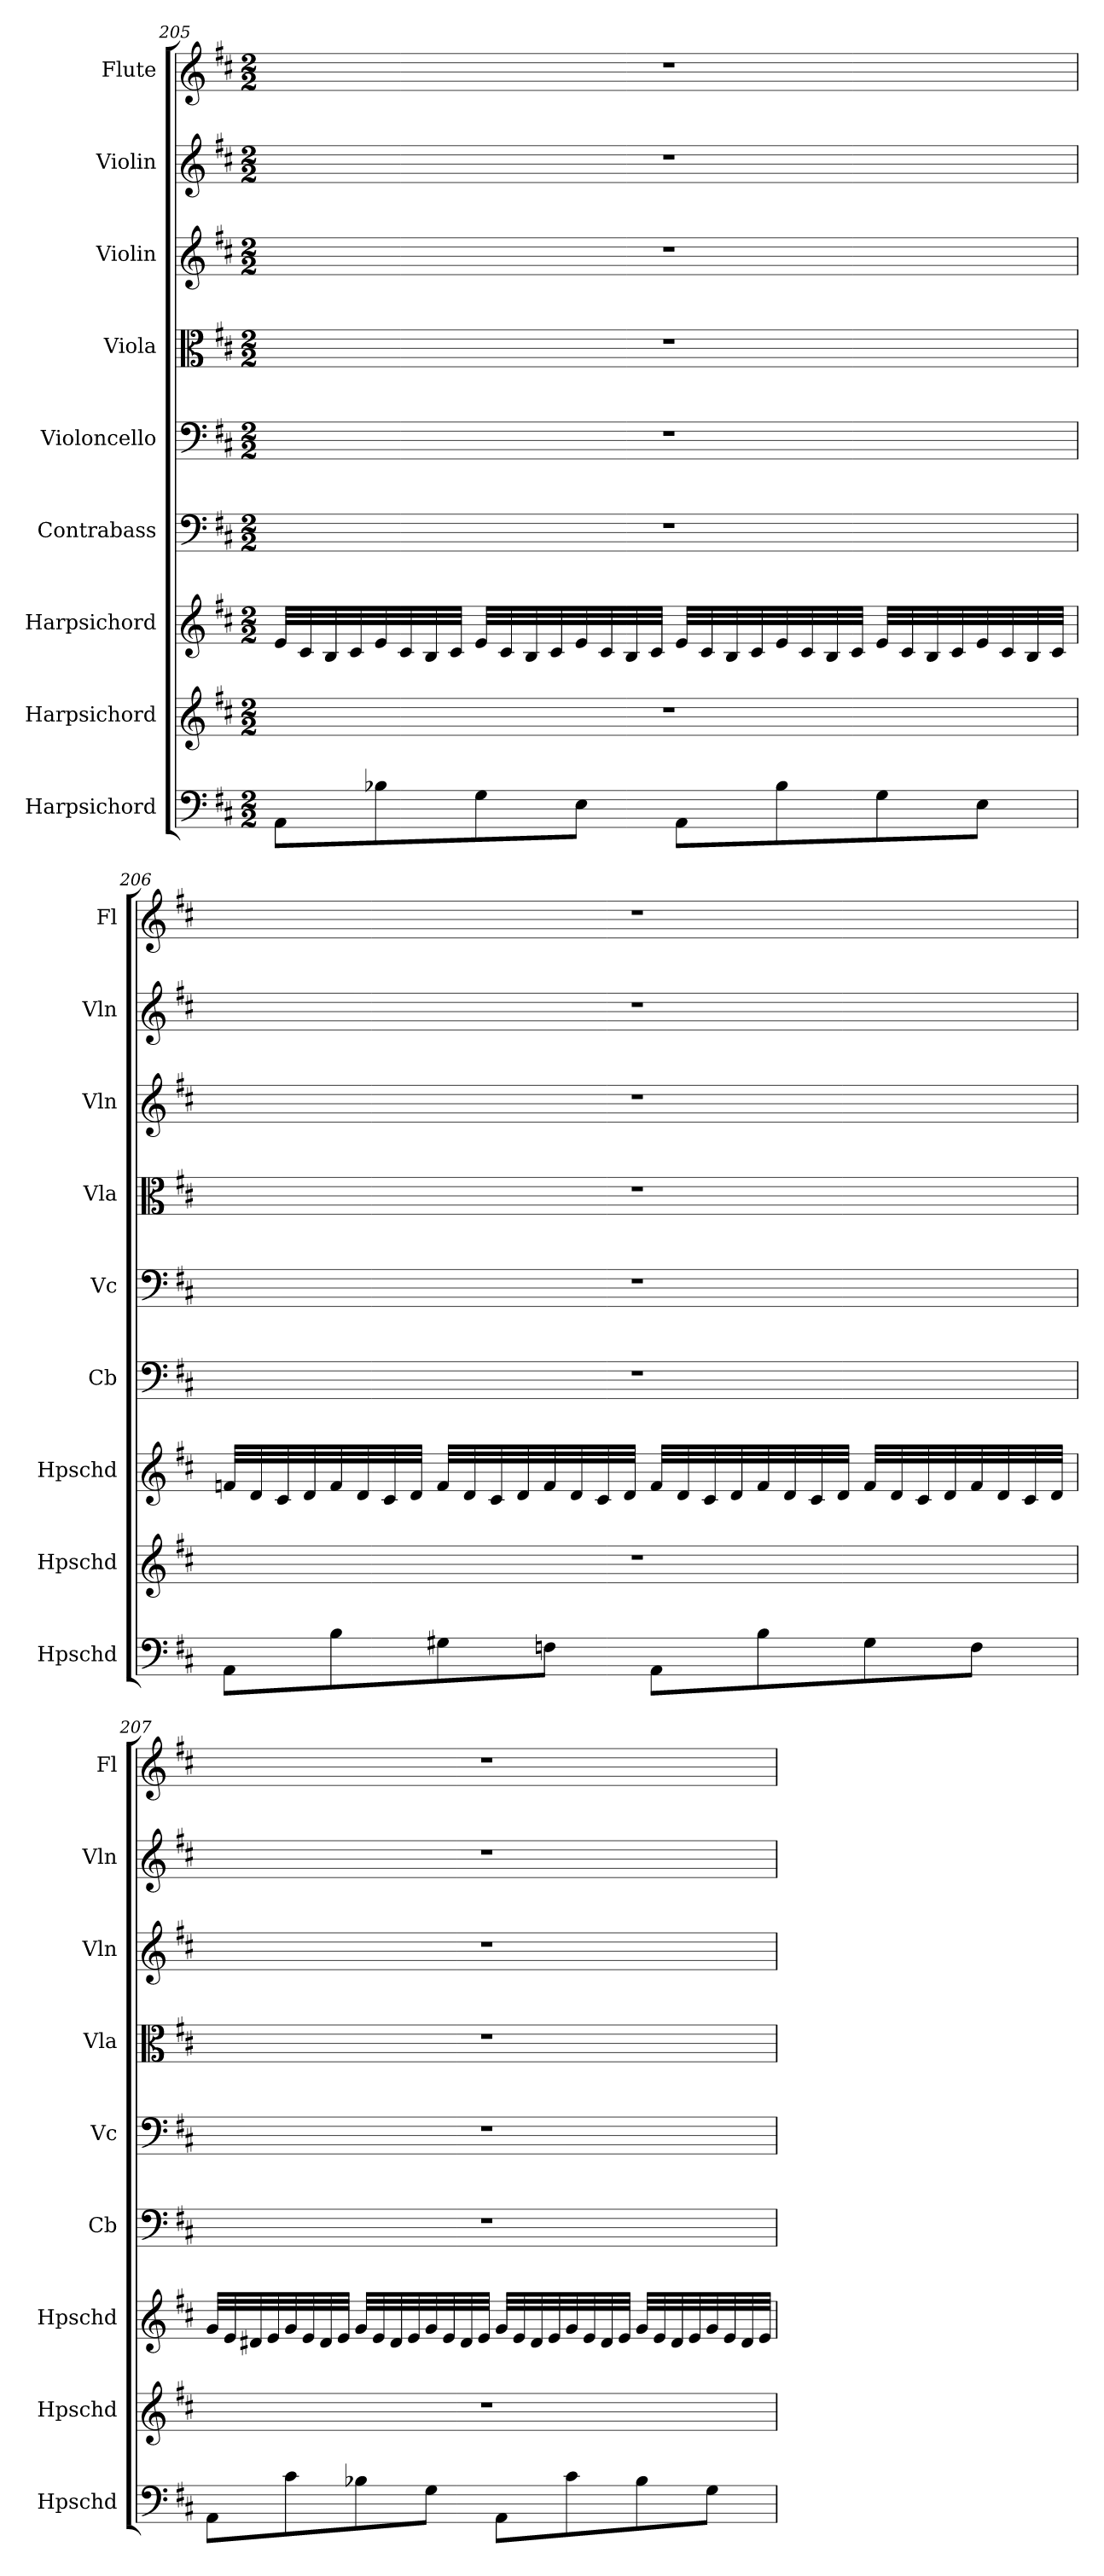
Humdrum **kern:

**kern	**kern	**kern	**kern	**kern	**kern	**kern	**kern	**kern
*part9	*part8	*part7	*part6	*part5	*part4	*part3	*part2	*part1
*staff9	*staff8	*staff7	*staff6	*staff5	*staff4	*staff3	*staff2	*staff1
*I"Harpsichord	*I"Harpsichord	*I"Harpsichord	*I"Contrabass	*I"Violoncello	*I"Viola	*I"Violin	*I"Violin	*I"Flute
*I'Hpschd	*I'Hpschd	*I'Hpschd	*I'Cb	*I'Vc	*I'Vla	*I'Vln	*I'Vln	*I'Fl
*clefF4	*clefG2	*clefG2	*clefF4	*clefF4	*clefC3	*clefG2	*clefG2	*clefG2
*k[f#c#]	*k[f#c#]	*k[f#c#]	*k[f#c#]	*k[f#c#]	*k[f#c#]	*k[f#c#]	*k[f#c#]	*k[f#c#]
*D:	*D:	*D:	*D:	*D:	*D:	*D:	*D:	*D:
*M2/2	*M2/2	*M2/2	*M2/2	*M2/2	*M2/2	*M2/2	*M2/2	*M2/2
=205	=205	=205	=205	=205	=205	=205	=205	=205
8AA\L	1r	32e/LLL	1r	1r	1r	1r	1r	1r
.	.	32c#/	.	.	.	.	.	.
.	.	32B/	.	.	.	.	.	.
.	.	32c#/	.	.	.	.	.	.
8B-X\	.	32e/	.	.	.	.	.	.
.	.	32c#/	.	.	.	.	.	.
.	.	32B/	.	.	.	.	.	.
.	.	32c#/JJJ	.	.	.	.	.	.
8G\	.	32e/LLL	.	.	.	.	.	.
.	.	32c#/	.	.	.	.	.	.
.	.	32B/	.	.	.	.	.	.
.	.	32c#/	.	.	.	.	.	.
8E\J	.	32e/	.	.	.	.	.	.
.	.	32c#/	.	.	.	.	.	.
.	.	32B/	.	.	.	.	.	.
.	.	32c#/JJJ	.	.	.	.	.	.
8AA\L	.	32e/LLL	.	.	.	.	.	.
.	.	32c#/	.	.	.	.	.	.
.	.	32B/	.	.	.	.	.	.
.	.	32c#/	.	.	.	.	.	.
8B-\	.	32e/	.	.	.	.	.	.
.	.	32c#/	.	.	.	.	.	.
.	.	32B/	.	.	.	.	.	.
.	.	32c#/JJJ	.	.	.	.	.	.
8G\	.	32e/LLL	.	.	.	.	.	.
.	.	32c#/	.	.	.	.	.	.
.	.	32B/	.	.	.	.	.	.
.	.	32c#/	.	.	.	.	.	.
8E\J	.	32e/	.	.	.	.	.	.
.	.	32c#/	.	.	.	.	.	.
.	.	32B/	.	.	.	.	.	.
.	.	32c#/JJJ	.	.	.	.	.	.
=206	=206	=206	=206	=206	=206	=206	=206	=206
8AA\L	1r	32fn/LLL	1r	1r	1r	1r	1r	1r
.	.	32d/	.	.	.	.	.	.
.	.	32c#/	.	.	.	.	.	.
.	.	32d/	.	.	.	.	.	.
8B\	.	32f/	.	.	.	.	.	.
.	.	32d/	.	.	.	.	.	.
.	.	32c#/	.	.	.	.	.	.
.	.	32d/JJJ	.	.	.	.	.	.
8G#X\	.	32f/LLL	.	.	.	.	.	.
.	.	32d/	.	.	.	.	.	.
.	.	32c#/	.	.	.	.	.	.
.	.	32d/	.	.	.	.	.	.
8Fn\J	.	32f/	.	.	.	.	.	.
.	.	32d/	.	.	.	.	.	.
.	.	32c#/	.	.	.	.	.	.
.	.	32d/JJJ	.	.	.	.	.	.
8AA\L	.	32f/LLL	.	.	.	.	.	.
.	.	32d/	.	.	.	.	.	.
.	.	32c#/	.	.	.	.	.	.
.	.	32d/	.	.	.	.	.	.
8B\	.	32f/	.	.	.	.	.	.
.	.	32d/	.	.	.	.	.	.
.	.	32c#/	.	.	.	.	.	.
.	.	32d/JJJ	.	.	.	.	.	.
8G#\	.	32f/LLL	.	.	.	.	.	.
.	.	32d/	.	.	.	.	.	.
.	.	32c#/	.	.	.	.	.	.
.	.	32d/	.	.	.	.	.	.
8F\J	.	32f/	.	.	.	.	.	.
.	.	32d/	.	.	.	.	.	.
.	.	32c#/	.	.	.	.	.	.
.	.	32d/JJJ	.	.	.	.	.	.
=207	=207	=207	=207	=207	=207	=207	=207	=207
8AA\L	1r	32g/LLL	1r	1r	1r	1r	1r	1r
.	.	32e/	.	.	.	.	.	.
.	.	32d#X/	.	.	.	.	.	.
.	.	32e/	.	.	.	.	.	.
8c#\	.	32g/	.	.	.	.	.	.
.	.	32e/	.	.	.	.	.	.
.	.	32d#/	.	.	.	.	.	.
.	.	32e/JJJ	.	.	.	.	.	.
8B-X\	.	32g/LLL	.	.	.	.	.	.
.	.	32e/	.	.	.	.	.	.
.	.	32d#/	.	.	.	.	.	.
.	.	32e/	.	.	.	.	.	.
8G\J	.	32g/	.	.	.	.	.	.
.	.	32e/	.	.	.	.	.	.
.	.	32d#/	.	.	.	.	.	.
.	.	32e/JJJ	.	.	.	.	.	.
8AA\L	.	32g/LLL	.	.	.	.	.	.
.	.	32e/	.	.	.	.	.	.
.	.	32d#/	.	.	.	.	.	.
.	.	32e/	.	.	.	.	.	.
8c#\	.	32g/	.	.	.	.	.	.
.	.	32e/	.	.	.	.	.	.
.	.	32d#/	.	.	.	.	.	.
.	.	32e/JJJ	.	.	.	.	.	.
8B-\	.	32g/LLL	.	.	.	.	.	.
.	.	32e/	.	.	.	.	.	.
.	.	32d#/	.	.	.	.	.	.
.	.	32e/	.	.	.	.	.	.
8G\J	.	32g/	.	.	.	.	.	.
.	.	32e/	.	.	.	.	.	.
.	.	32d#/	.	.	.	.	.	.
.	.	32e/JJJ	.	.	.	.	.	.
=	=	=	=	=	=	=	=	=
*-	*-	*-	*-	*-	*-	*-	*-	*-
